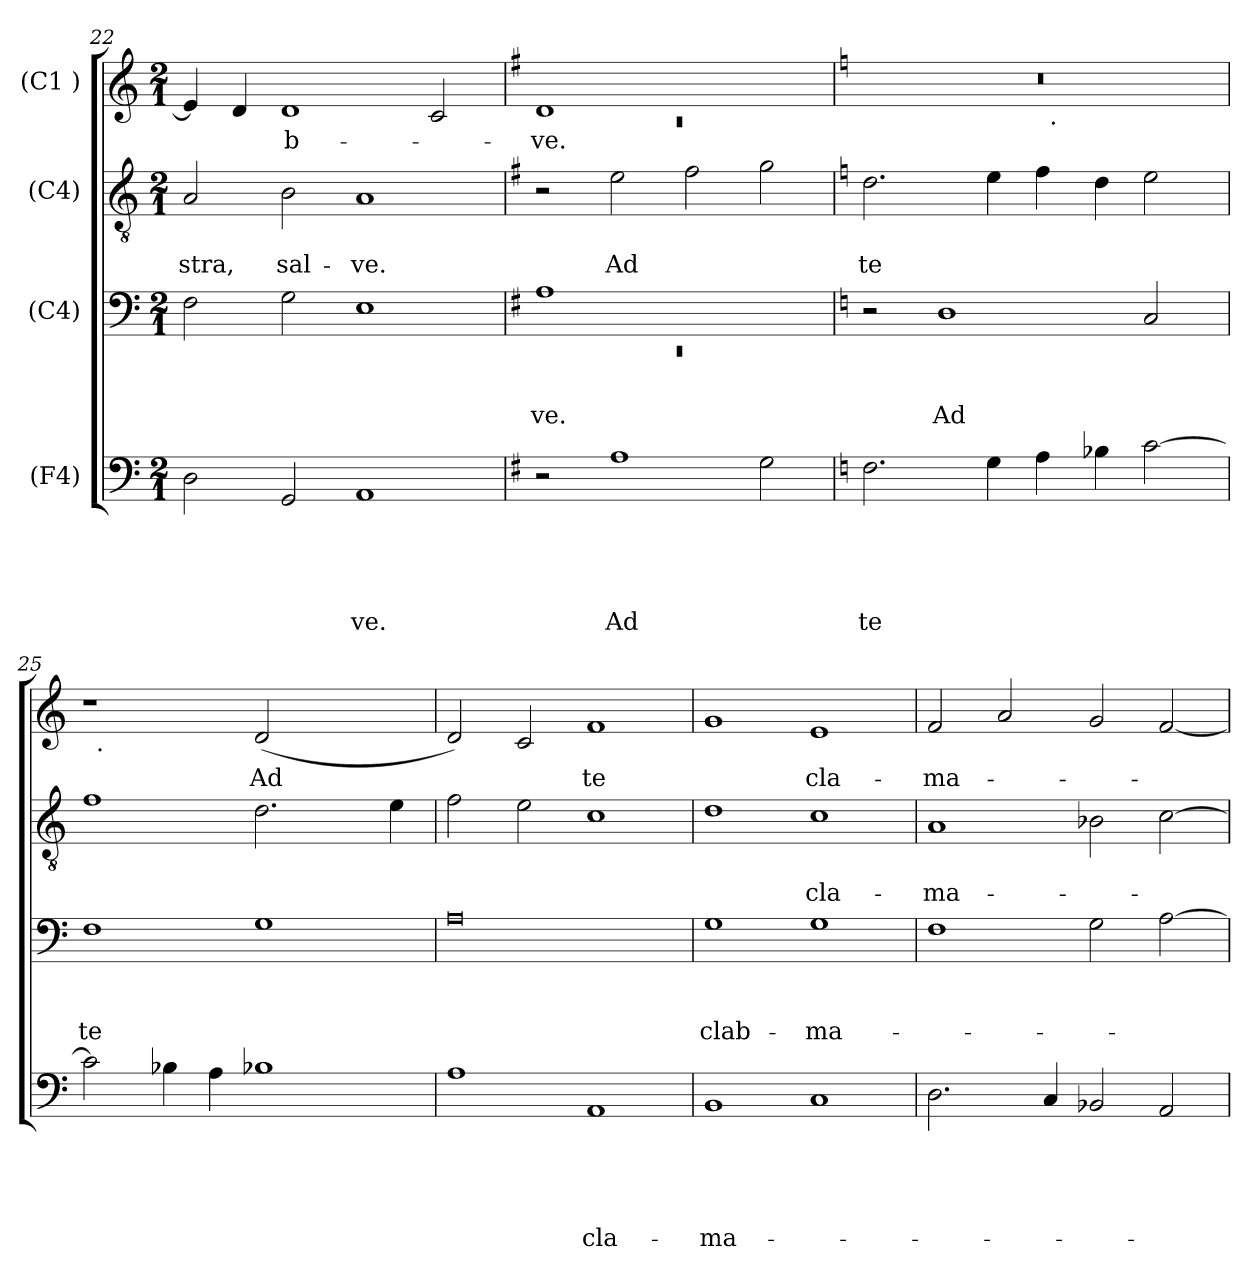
**kern	**text	**text	**text	**text	**text	**kern	**text	**text	**text	**kern	**text	**text	**kern	**text
*part4	*part4	*part4	*part4	*part4	*part4	*part3	*part3	*part3	*part3	*part2	*part2	*part2	*part1	*part1
*staff4	*staff4	*staff4	*staff4	*staff4	*staff4	*staff3	*staff3	*staff3	*staff3	*staff2	*staff2	*staff2	*staff1	*staff1
*I"(F4)	*	*	*	*	*	*I"(C4)	*	*	*	*I"(C4)	*	*	*I"(C1 )	*
*clefF4	*	*	*	*	*	*clefF4	*	*	*	*clefGv2	*	*	*clefG2	*
*k[]	*	*	*	*	*	*k[]	*	*	*	*k[]	*	*	*k[]	*
*C:	*	*	*	*	*	*C:	*	*	*	*C:	*	*	*C:	*
*M2/1	*	*	*	*	*	*M2/1	*	*	*	*M2/1	*	*	*M2/1	*
=22	=22	=22	=22	=22	=22	=22	=22	=22	=22	=22	=22	=22	=22	=22
!	!	!	!	!	!	!	!	!	!	!	!	!LO:LY:b	!	!
2D\	.	.	.	.	.	2F\	.	.	.	2A/	.	-stra,	4e/]	.
.	.	.	.	.	.	.	.	.	.	.	.	.	4d/	.
!	!	!	!	!	!	!	!	!	!	!	!	!LO:LY:b	!	!LO:LY:b:rj
2GG/	.	.	.	.	.	2G\	.	.	.	2B\	.	sal-	1d	-b-
!	!	!	!	!	!LO:LY:b	!	!	!	!	!	!	!LO:LY:b	!	!
1AA	.	.	.	.	-ve.	1E	.	.	.	1A	.	-ve.	.	.
.	.	.	.	.	.	.	.	.	.	.	.	.	2c/	.
=23	=23	=23	=23	=23	=23	=23	=23	=23	=23	=23	=23	=23	=23	=23
*k[f#]	*	*	*	*	*	*k[f#]	*	*	*	*k[f#]	*	*	*k[f#]	*
*G:	*	*	*	*	*	*G:	*	*	*	*G:	*	*	*G:	*
*	*	*	*	*	*	*^	*	*	*	*	*	*	*^	*
!	!	!	!	!	!	!	!LO:N:vis=1	!	!	!LO:LY:b	!	!	!	!	!LO:N:vis=1	!LO:LY:b
2r	.	.	.	.	.	1A	0rEE	.	.	-ve.	2r	.	.	1d	0rc	-ve.
!	!	!	!	!	!LO:LY:b	!	!	!	!	!	!	!	!LO:LY:b	!	!	!
1A	.	.	.	.	Ad	.	.	.	.	.	2e\	.	Ad	.	.	.
.	.	.	.	.	.	1ryy	.	.	.	.	2f#\	.	.	1ryy	.	.
2G\	.	.	.	.	.	.	.	.	.	.	2g\	.	.	.	.	.
*	*	*	*	*	*	*v	*v	*	*	*	*	*	*	*	*	*
!!LO:LB:g=z	!!
=24	=24	=24	=24	=24	=24	=24	=24	=24	=24	=24	=24	=24	=24	=24	=24
*k[]	*	*	*	*	*	*k[]	*	*	*	*k[]	*	*	*k[]	*	*
*C:	*	*	*	*	*	*C:	*	*	*	*C:	*	*	*C:	*	*
!	!	!	!	!	!LO:LY:b	!	!	!	!	!	!	!LO:LY:b	!	!	!
2.F\	.	.	.	.	te	2r	.	.	.	2.d\	.	te	0r	1ryy	.
!	!	!	!	!	!	!	!	!	!LO:LY:b	!	!	!	!	!	!
.	.	.	.	.	.	1D	.	.	Ad	.	.	.	.	.	.
4G\	.	.	.	.	.	.	.	.	.	4e\	.	.	.	.	.
4A\	.	.	.	.	.	.	.	.	.	4f\	.	.	.	32ryy	.
!	!	!	!	!	!	!	!	!	!	!	!	!	!	!LO:TX:b:t=.	!
.	.	.	.	.	.	.	.	.	.	.	.	.	.	2ryy	.
4B-X\	.	.	.	.	.	.	.	.	.	4d\	.	.	.	.	.
[>2c\	.	.	.	.	.	2C/	.	.	.	2e\	.	.	.	.	.
.	.	.	.	.	.	.	.	.	.	.	.	.	.	4...ryy	.
=25	=25	=25	=25	=25	=25	=25	=25	=25	=25	=25	=25	=25	=25	=25	=25
!	!	!	!	!	!	!	!	!	!LO:LY:b	!	!	!	!	!	!
2c\]	.	.	.	.	.	1F	.	.	te	1f	.	.	1r	32ryy	.
!	!	!	!	!	!	!	!	!	!	!	!	!	!	!LO:TX:b:t=.	!
.	.	.	.	.	.	.	.	.	.	.	.	.	.	1ryy	.
4B-X\	.	.	.	.	.	.	.	.	.	.	.	.	.	.	.
4A\	.	.	.	.	.	.	.	.	.	.	.	.	.	.	.
!	!	!	!	!	!	!	!	!	!	!	!	!	!	!	!LO:LY:b
1B-X	.	.	.	.	.	1G	.	.	.	2.d\	.	.	(<2d/	.	Ad
.	.	.	.	.	.	.	.	.	.	.	.	.	.	2ryy	.
.	.	.	.	.	.	.	.	.	.	.	.	.	2ryy	.	.
.	.	.	.	.	.	.	.	.	.	.	.	.	.	4...ryy	.
.	.	.	.	.	.	.	.	.	.	4e\	.	.	.	.	.
*	*	*	*	*	*	*	*	*	*	*	*	*	*v	*v	*
=26	=26	=26	=26	=26	=26	=26	=26	=26	=26	=26	=26	=26	=26	=26
1A	.	.	.	.	.	0A	.	.	.	2f\	.	.	2d/)	.
.	.	.	.	.	.	.	.	.	.	2e\	.	.	2c/	.
!	!	!	!	!	!LO:LY:b	!	!	!	!	!	!	!	!	!LO:LY:b
1AA	.	.	.	.	cla-	.	.	.	.	1c	.	.	1f	te
=27	=27	=27	=27	=27	=27	=27	=27	=27	=27	=27	=27	=27	=27	=27
!	!	!	!	!	!LO:LY:b	!	!	!	!LO:LY:b:rj	!	!	!	!	!
1BB	.	.	.	.	-ma-	1G	.	.	clab-	1d	.	.	1g	.
!	!	!	!	!	!	!	!	!	!LO:LY:b	!	!	!LO:LY:b	!	!LO:LY:b
1C	.	.	.	.	.	1G	.	.	-ma-	1c	.	cla-	1e	cla-
=28	=28	=28	=28	=28	=28	=28	=28	=28	=28	=28	=28	=28	=28	=28
!	!	!	!	!	!	!	!	!	!	!	!	!LO:LY:b	!	!LO:LY:b
2.D\	.	.	.	.	.	1F	.	.	.	1A	.	-ma-	2f/	-ma-
.	.	.	.	.	.	.	.	.	.	.	.	.	2a/	.
4C/	.	.	.	.	.	.	.	.	.	.	.	.	.	.
2BB-/	.	.	.	.	.	2G\	.	.	.	2B-\	.	.	2g/	.
2AA/	.	.	.	.	.	[<2A\	.	.	.	[<2c\	.	.	[<2f/	.
=	=	=	=	=	=	=	=	=	=	=	=	=	=	=
*-	*-	*-	*-	*-	*-	*-	*-	*-	*-	*-	*-	*-	*-	*-
